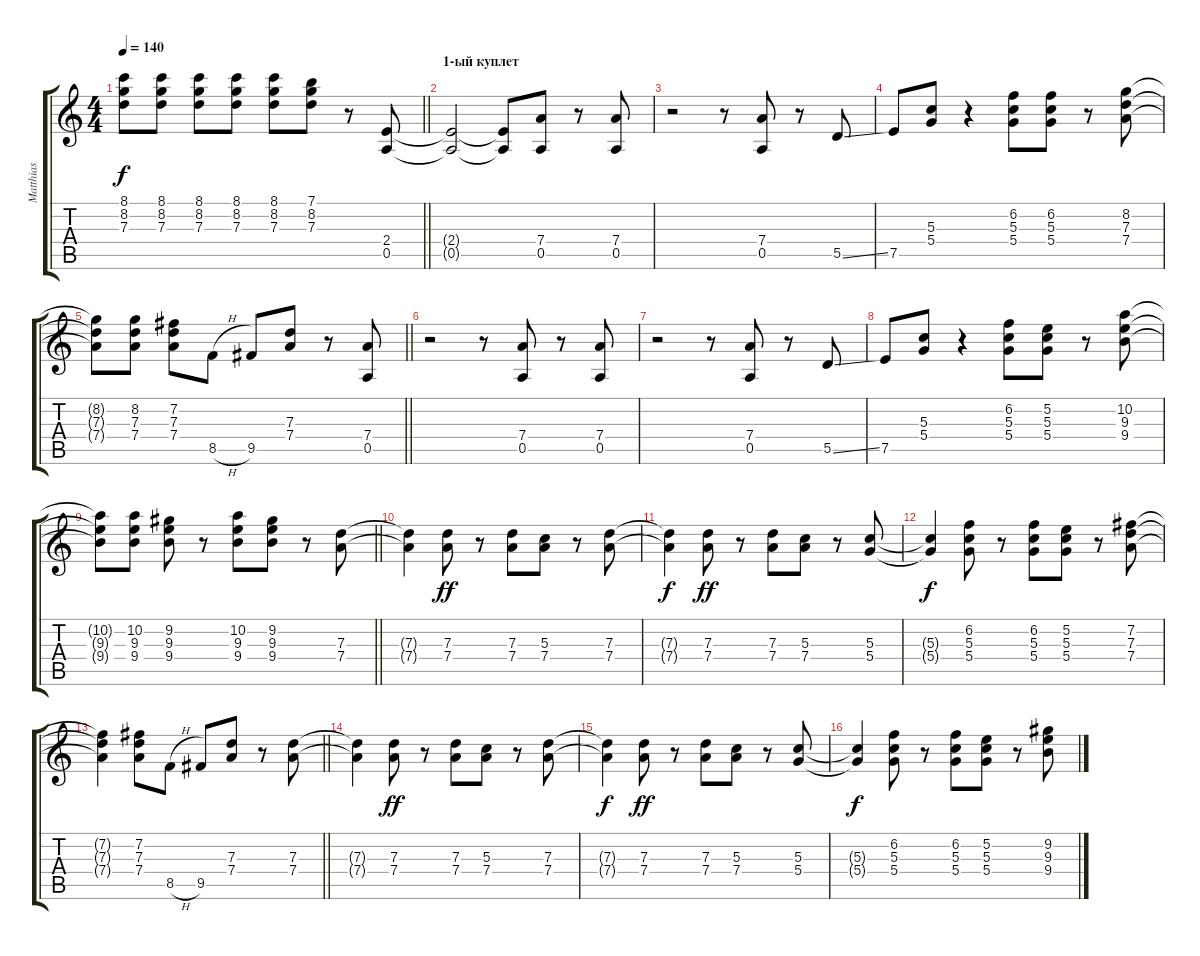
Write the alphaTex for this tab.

\track ("Matthias" "Matthias") {instrument overdrivenguitar}
\staff {score tabs}
\tuning (E4 B3 G3 D3 A2 E2) {hide}
\ts (4 4)
\tempo 140
\clef g2
\barLineRight lightlight
\ks c
(8.1{t} 8.2{t} 7.3{t}).8{dy f} (8.1 8.2 7.3).8 (8.1 8.2 7.3).8 (8.1 8.2 7.3).8 (8.1 8.2 7.3).8 (7.1 8.2 7.3).8 r.8 (2.4 0.5).8 |
\section ("" "1-ый куплет")
(2.4{t} 0.5{t}).2 (2.4{t} 0.5{t}).8 (7.4 0.5).8 r.8 (7.4 0.5).8 |
r.2 r.8 (7.4 0.5).8 r.8 5.5{ss}.8 |
7.5.8 (5.3 5.4).8 r.4 (6.2 5.3 5.4).8 (6.2 5.3 5.4).8 r.8 (8.2 7.3 7.4).8 |
\barLineRight lightlight
(8.2{t} 7.3{t} 7.4{t}).8 (8.2 7.3 7.4).8 (7.2 7.3 7.4).8 8.5{h}.8 9.5.8 (7.3 7.4).8 r.8 (7.4 0.5).8 |
r.2 r.8 (7.4 0.5).8 r.8 (7.4 0.5).8 |
r.2 r.8 (7.4 0.5).8 r.8 5.5{ss}.8 |
7.5.8 (5.3 5.4).8 r.4 (6.2 5.3 5.4).8 (5.2 5.3 5.4).8 r.8 (10.2 9.3 9.4).8 |
\barLineRight lightlight
(10.2{t} 9.3{t} 9.4{t}).8 (10.2 9.3 9.4).8 (9.2 9.3 9.4).8 r.8 (10.2 9.3 9.4).8 (9.2 9.3 9.4).8 r.8 (7.3 7.4).8 |
(7.3{t} 7.4{t}).4 (7.3 7.4).8{dy ff} r.8 (7.3 7.4).8 (5.3 7.4).8 r.8 (7.3 7.4).8 |
(7.3{t} 7.4{t}).4{dy f} (7.3 7.4).8{dy ff} r.8 (7.3 7.4).8 (5.3 7.4).8 r.8 (5.3 5.4).8 |
(5.3{t} 5.4{t}).4{dy f} (6.2 5.3 5.4).8 r.8 (6.2 5.3 5.4).8 (5.2 5.3 5.4).8 r.8 (7.2 7.3 7.4).8 |
\barLineRight lightlight
(7.2{t} 7.3{t} 7.4{t}).4 (7.2 7.3 7.4).8 8.5{h}.8 9.5.8 (7.3 7.4).8 r.8 (7.3 7.4).8 |
(7.3{t} 7.4{t}).4 (7.3 7.4).8{dy ff} r.8 (7.3 7.4).8 (5.3 7.4).8 r.8 (7.3 7.4).8 |
(7.3{t} 7.4{t}).4{dy f} (7.3 7.4).8{dy ff} r.8 (7.3 7.4).8 (5.3 7.4).8 r.8 (5.3 5.4).8 |
(5.3{t} 5.4{t}).4{dy f} (6.2 5.3 5.4).8 r.8 (6.2 5.3 5.4).8 (5.2 5.3 5.4).8 r.8 (9.2 9.3 9.4).8
